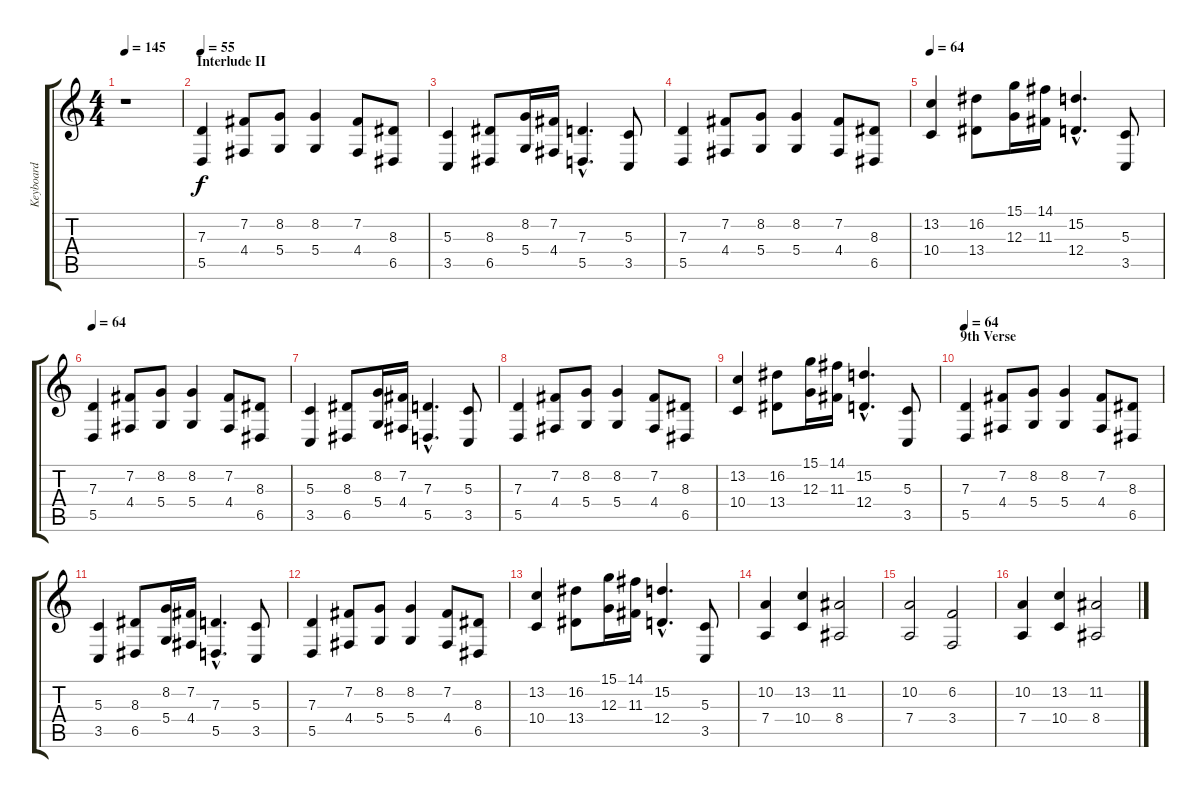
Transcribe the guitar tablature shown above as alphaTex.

\track ("Keyboard" "Keyboard") {instrument stringensemble1}
\staff {score tabs}
\tuning (E4 B3 G3 D3 A2 E2) {hide}
\ts (4 4)
\tempo 145
\clef g2
\ks c
r.1{dy f} |
\section ("" "Interlude II")
\tempo 55
(7.3 5.5).4{volume 14} (7.2 4.4).8 (8.2 5.4).8 (8.2 5.4).4 (7.2 4.4).8 (8.3 6.5).8 |
(5.3 3.5).4 (8.3 6.5).8 (8.2 5.4).16 (7.2 4.4).16 (7.3{hac} 5.5{hac}).4{d} (5.3 3.5).8 |
(7.3 5.5).4 (7.2 4.4).8 (8.2 5.4).8 (8.2 5.4).4 (7.2 4.4).8 (8.3 6.5).8 |
\tempo 64
(13.2 10.4).4 (16.2 13.4).8 (15.1 12.3).16 (14.1 11.3).16 (15.2{hac} 12.4{hac}).4{d} (5.3 3.5).8 |
\tempo 64
(7.3 5.5).4{volume 12} (7.2 4.4).8 (8.2 5.4).8 (8.2 5.4).4 (7.2 4.4).8 (8.3 6.5).8 |
(5.3 3.5).4 (8.3 6.5).8 (8.2 5.4).16 (7.2 4.4).16 (7.3{hac} 5.5{hac}).4{d} (5.3 3.5).8 |
(7.3 5.5).4 (7.2 4.4).8 (8.2 5.4).8 (8.2 5.4).4 (7.2 4.4).8 (8.3 6.5).8 |
(13.2 10.4).4 (16.2 13.4).8 (15.1 12.3).16 (14.1 11.3).16 (15.2{hac} 12.4{hac}).4{d} (5.3 3.5).8 |
\section ("" "9th Verse")
\tempo 64
(7.3 5.5).4 (7.2 4.4).8 (8.2 5.4).8 (8.2 5.4).4 (7.2 4.4).8 (8.3 6.5).8 |
(5.3 3.5).4 (8.3 6.5).8 (8.2 5.4).16 (7.2 4.4).16 (7.3{hac} 5.5{hac}).4{d} (5.3 3.5).8 |
(7.3 5.5).4 (7.2 4.4).8 (8.2 5.4).8 (8.2 5.4).4 (7.2 4.4).8 (8.3 6.5).8 |
(13.2 10.4).4 (16.2 13.4).8 (15.1 12.3).16 (14.1 11.3).16 (15.2{hac} 12.4{hac}).4{d} (5.3 3.5).8 |
(10.2 7.4).4 (13.2 10.4).4 (11.2 8.4).2 |
(10.2 7.4).2 (6.2 3.4).2 |
(10.2 7.4).4 (13.2 10.4).4 (11.2 8.4).2
